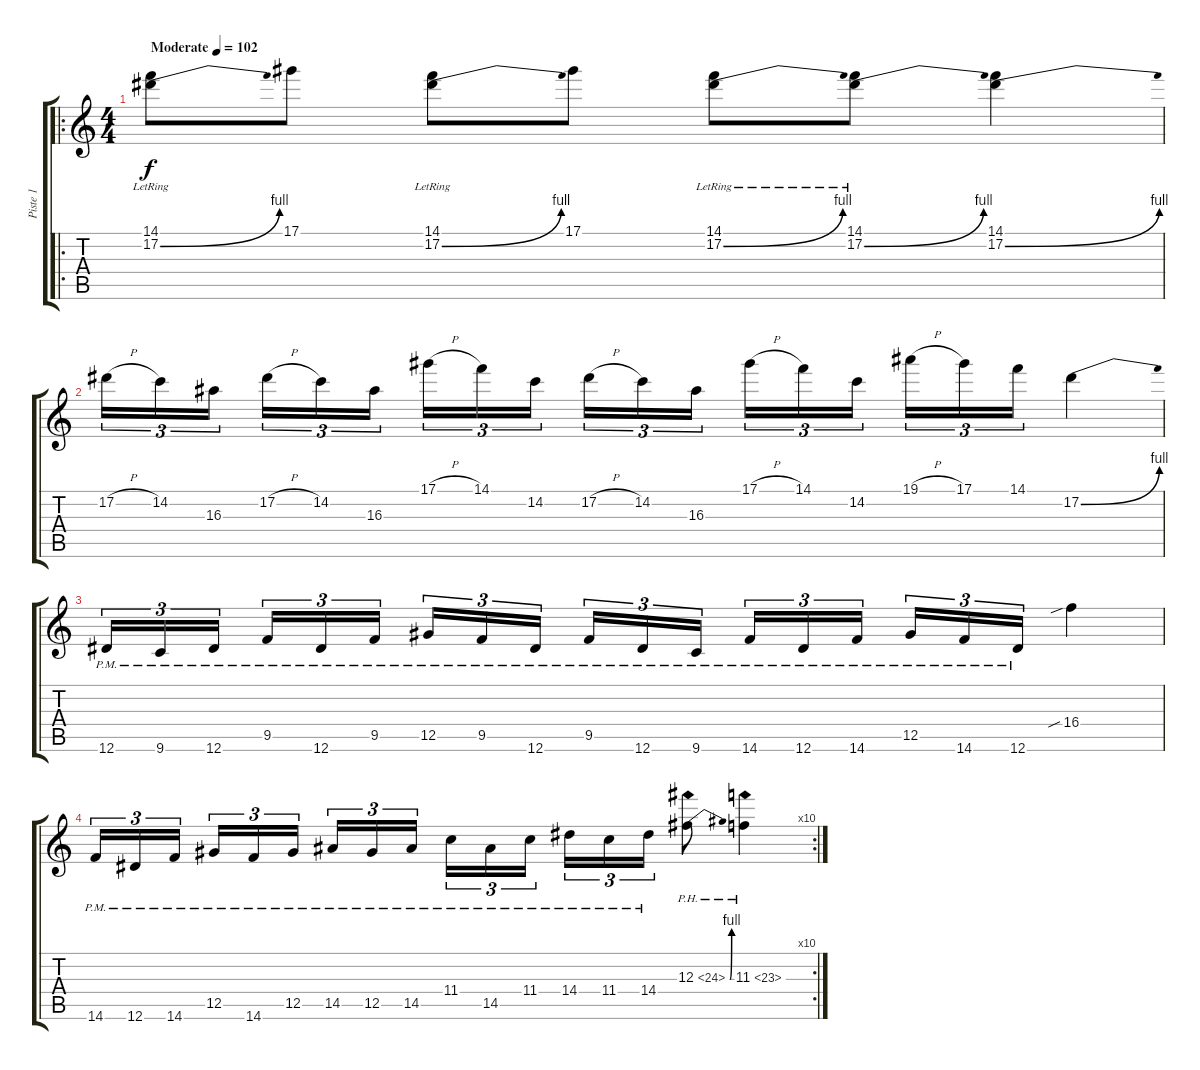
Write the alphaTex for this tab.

\track ("Piste 1" "Piste 1") {instrument overdrivenguitar}
\staff {score tabs}
\tuning (Eb4 Bb3 Gb3 Db3 Ab2 Eb2) {hide}
\ro
\ts (4 4)
\tempo (102 "Moderate")
\clef g2
\ks c
(14.1 17.2{be (bend 0 0 60 4) lr}).8{dy f instrument overdrivenguitar} 17.1.8 (14.1 17.2{be (bend 0 0 60 4) lr}).8 17.1.8 (14.1{lr} 17.2{be (bend 0 0 60 4) lr}).8 (14.1{lr} 17.2{be (bend 0 0 60 4) lr}).8 (14.1 17.2{be (bend 0 0 60 4)}).4 |
17.2{h}.16{tu (3 2)} 14.2.16{tu (3 2)} 16.3.16{tu (3 2) beam splitsecondary} 17.2{h}.16{tu (3 2)} 14.2.16{tu (3 2)} 16.3.16{tu (3 2)} 17.1{h}.16{tu (3 2)} 14.1.16{tu (3 2)} 14.2.16{tu (3 2) beam splitsecondary} 17.2{h}.16{tu (3 2)} 14.2.16{tu (3 2)} 16.3.16{tu (3 2)} 17.1{h}.16{tu (3 2)} 14.1.16{tu (3 2)} 14.2.16{tu (3 2) beam splitsecondary} 19.1{h}.16{tu (3 2)} 17.1.16{tu (3 2)} 14.1.16{tu (3 2)} 17.2{be (bend 0 0 60 4)}.4 |
12.6{pm}.16{tu (3 2)} 9.6{pm}.16{tu (3 2)} 12.6{pm}.16{tu (3 2) beam splitsecondary} 9.5{pm}.16{tu (3 2)} 12.6{pm}.16{tu (3 2)} 9.5{pm}.16{tu (3 2)} 12.5{pm}.16{tu (3 2)} 9.5{pm}.16{tu (3 2)} 12.6{pm}.16{tu (3 2) beam splitsecondary} 9.5{pm}.16{tu (3 2)} 12.6{pm}.16{tu (3 2)} 9.6{pm}.16{tu (3 2)} 14.6{pm}.16{tu (3 2)} 12.6{pm}.16{tu (3 2)} 14.6{pm}.16{tu (3 2) beam splitsecondary} 12.5{pm}.16{tu (3 2)} 14.6{pm}.16{tu (3 2)} 12.6{pm}.16{tu (3 2)} 16.4{sib}.4 |
\rc 10
14.6{pm}.16{tu (3 2)} 12.6{pm}.16{tu (3 2)} 14.6{pm}.16{tu (3 2) beam splitsecondary} 12.5{pm}.16{tu (3 2)} 14.6{pm}.16{tu (3 2)} 12.5{pm}.16{tu (3 2)} 14.5{pm}.16{tu (3 2)} 12.5{pm}.16{tu (3 2)} 14.5{pm}.16{tu (3 2) beam splitsecondary} 11.4{pm}.16{tu (3 2)} 14.5{pm}.16{tu (3 2)} 11.4{pm}.16{tu (3 2)} 14.4{pm}.16{tu (3 2)} 11.4{pm}.16{tu (3 2)} 14.4{pm}.16{tu (3 2)} 12.3{be (bend 0 0 60 4) ph 12}.8 11.3{ph 12}.4
